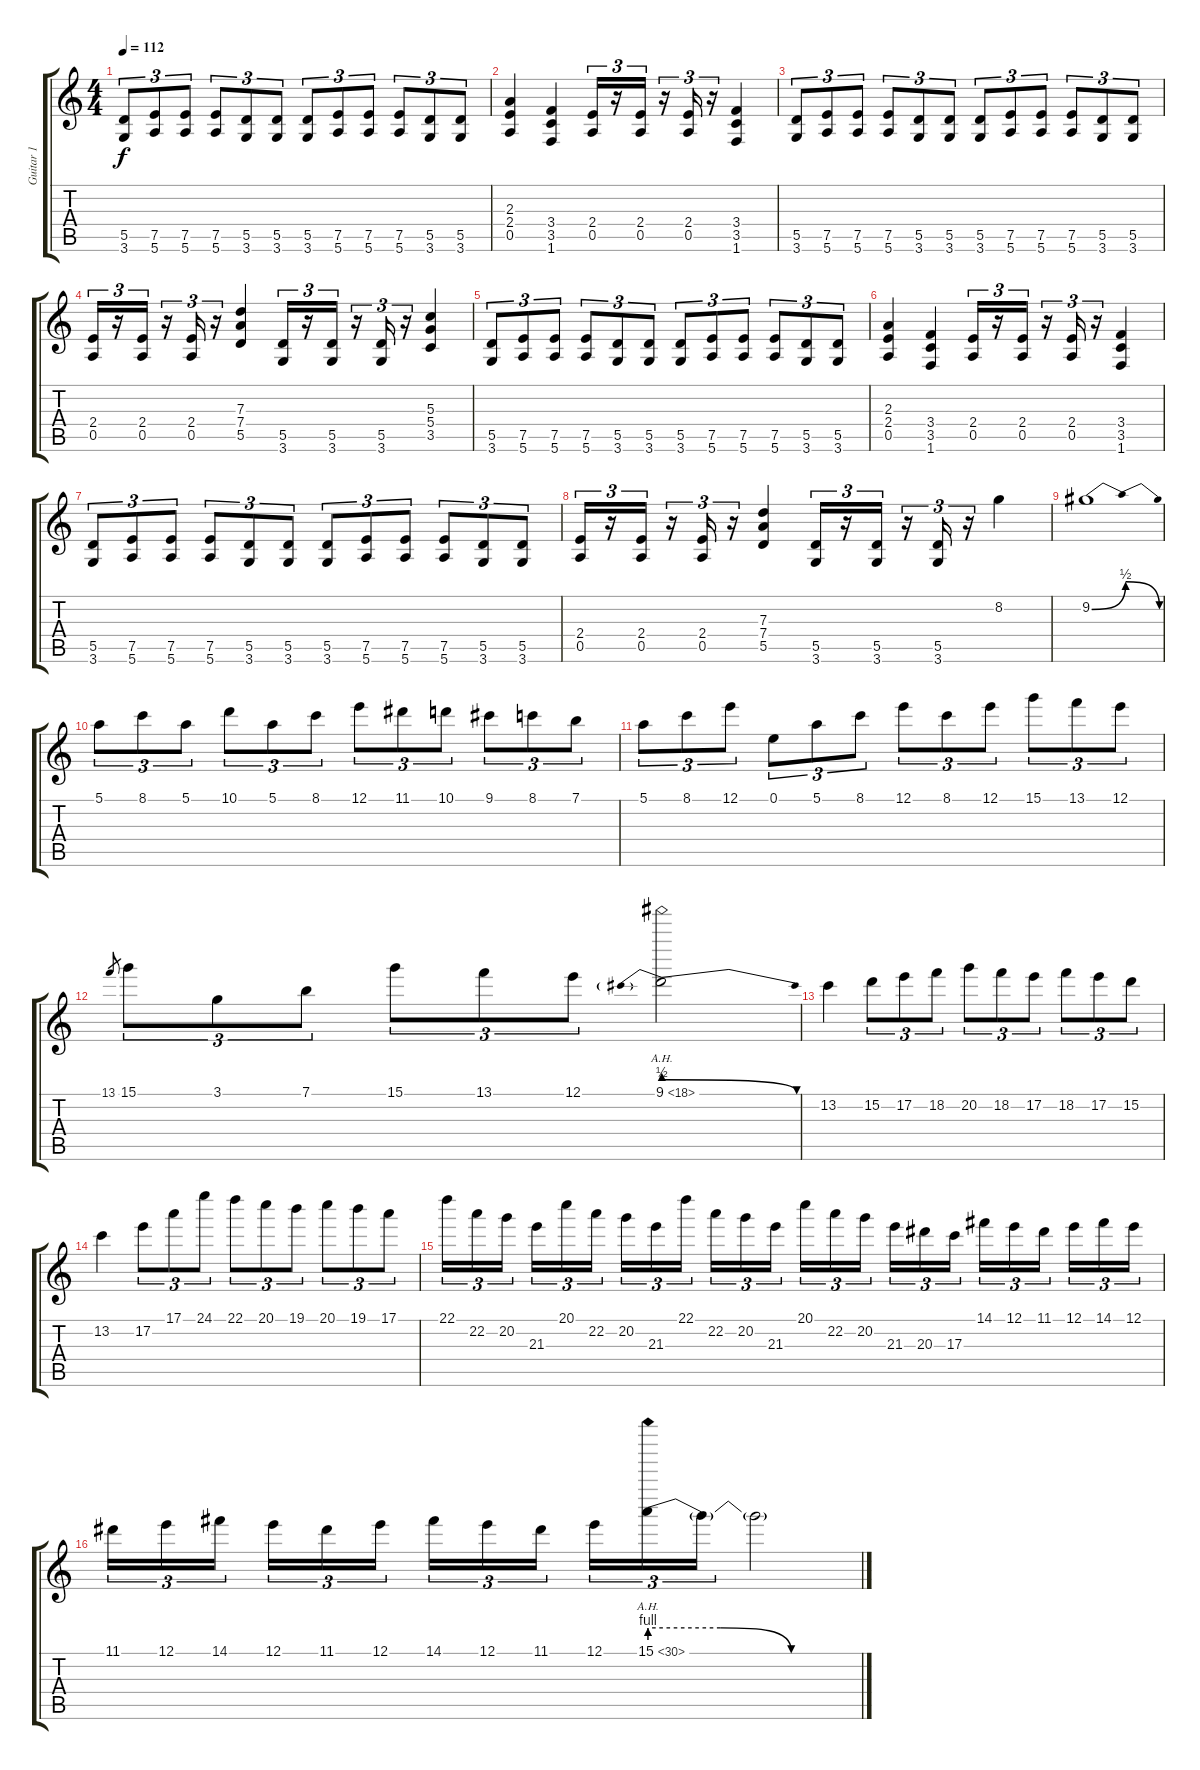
\track ("Guitar 1" "Guitar 1") {instrument distortionguitar}
\staff {score tabs}
\tuning (E4 B3 G3 D3 A2 E2) {hide}
\ts (4 4)
\tempo 112
\clef g2
\ks c
(5.5 3.6).8{tu (3 2) dy f} (7.5 5.6).8{tu (3 2)} (7.5 5.6).8{tu (3 2)} (7.5 5.6).8{tu (3 2)} (5.5 3.6).8{tu (3 2)} (5.5 3.6).8{tu (3 2)} (5.5 3.6).8{tu (3 2)} (7.5 5.6).8{tu (3 2)} (7.5 5.6).8{tu (3 2)} (7.5 5.6).8{tu (3 2)} (5.5 3.6).8{tu (3 2)} (5.5 3.6).8{tu (3 2)} |
(2.3 2.4 0.5).4 (3.4 3.5 1.6).4 (2.4 0.5).16{tu (3 2)} r.16{tu (3 2)} (2.4 0.5).16{tu (3 2)} r.16{tu (3 2)} (2.4 0.5).16{tu (3 2)} r.16{tu (3 2)} (3.4 3.5 1.6).4 |
(5.5 3.6).8{tu (3 2)} (7.5 5.6).8{tu (3 2)} (7.5 5.6).8{tu (3 2)} (7.5 5.6).8{tu (3 2)} (5.5 3.6).8{tu (3 2)} (5.5 3.6).8{tu (3 2)} (5.5 3.6).8{tu (3 2)} (7.5 5.6).8{tu (3 2)} (7.5 5.6).8{tu (3 2)} (7.5 5.6).8{tu (3 2)} (5.5 3.6).8{tu (3 2)} (5.5 3.6).8{tu (3 2)} |
(2.4 0.5).16{tu (3 2)} r.16{tu (3 2)} (2.4 0.5).16{tu (3 2)} r.16{tu (3 2)} (2.4 0.5).16{tu (3 2)} r.16{tu (3 2)} (7.3 7.4 5.5).4 (5.5 3.6).16{tu (3 2)} r.16{tu (3 2)} (5.5 3.6).16{tu (3 2)} r.16{tu (3 2)} (5.5 3.6).16{tu (3 2)} r.16{tu (3 2)} (5.3 5.4 3.5).4 |
(5.5 3.6).8{tu (3 2)} (7.5 5.6).8{tu (3 2)} (7.5 5.6).8{tu (3 2)} (7.5 5.6).8{tu (3 2)} (5.5 3.6).8{tu (3 2)} (5.5 3.6).8{tu (3 2)} (5.5 3.6).8{tu (3 2)} (7.5 5.6).8{tu (3 2)} (7.5 5.6).8{tu (3 2)} (7.5 5.6).8{tu (3 2)} (5.5 3.6).8{tu (3 2)} (5.5 3.6).8{tu (3 2)} |
(2.3 2.4 0.5).4 (3.4 3.5 1.6).4 (2.4 0.5).16{tu (3 2)} r.16{tu (3 2)} (2.4 0.5).16{tu (3 2)} r.16{tu (3 2)} (2.4 0.5).16{tu (3 2)} r.16{tu (3 2)} (3.4 3.5 1.6).4 |
(5.5 3.6).8{tu (3 2)} (7.5 5.6).8{tu (3 2)} (7.5 5.6).8{tu (3 2)} (7.5 5.6).8{tu (3 2)} (5.5 3.6).8{tu (3 2)} (5.5 3.6).8{tu (3 2)} (5.5 3.6).8{tu (3 2)} (7.5 5.6).8{tu (3 2)} (7.5 5.6).8{tu (3 2)} (7.5 5.6).8{tu (3 2)} (5.5 3.6).8{tu (3 2)} (5.5 3.6).8{tu (3 2)} |
(2.4 0.5).16{tu (3 2)} r.16{tu (3 2)} (2.4 0.5).16{tu (3 2)} r.16{tu (3 2)} (2.4 0.5).16{tu (3 2)} r.16{tu (3 2)} (7.3 7.4 5.5).4 (5.5 3.6).16{tu (3 2)} r.16{tu (3 2)} (5.5 3.6).16{tu (3 2)} r.16{tu (3 2)} (5.5 3.6).16{tu (3 2)} r.16{tu (3 2)} 8.2.4 |
9.2{be (bendrelease 0 0 30 2 55 2 60 0)}.1 |
5.1.8{tu (3 2)} 8.1.8{tu (3 2)} 5.1.8{tu (3 2)} 10.1.8{tu (3 2)} 5.1.8{tu (3 2)} 8.1.8{tu (3 2)} 12.1.8{tu (3 2)} 11.1.8{tu (3 2)} 10.1.8{tu (3 2)} 9.1.8{tu (3 2)} 8.1.8{tu (3 2)} 7.1.8{tu (3 2)} |
5.1.8{tu (3 2)} 8.1.8{tu (3 2)} 12.1.8{tu (3 2)} 0.1.8{tu (3 2)} 5.1.8{tu (3 2)} 8.1.8{tu (3 2)} 12.1.8{tu (3 2)} 8.1.8{tu (3 2)} 12.1.8{tu (3 2)} 15.1.8{tu (3 2)} 13.1.8{tu (3 2)} 12.1.8{tu (3 2)} |
13.1.8{gr} 15.1.8{tu (3 2)} 3.1.8{tu (3 2)} 7.1.8{tu (3 2)} 15.1.8{tu (3 2)} 13.1.8{tu (3 2)} 12.1.8{tu (3 2)} 9.1{be (prebendrelease 0 2 60 0) ah 9}.2 |
13.2.4 15.2.8{tu (3 2)} 17.2.8{tu (3 2)} 18.2.8{tu (3 2)} 20.2.8{tu (3 2)} 18.2.8{tu (3 2)} 17.2.8{tu (3 2)} 18.2.8{tu (3 2)} 17.2.8{tu (3 2)} 15.2.8{tu (3 2)} |
13.2.4 17.2.8{tu (3 2)} 17.1.8{tu (3 2)} 24.1.8{tu (3 2)} 22.1.8{tu (3 2)} 20.1.8{tu (3 2)} 19.1.8{tu (3 2)} 20.1.8{tu (3 2)} 19.1.8{tu (3 2)} 17.1.8{tu (3 2)} |
22.1.16{tu (3 2)} 22.2.16{tu (3 2)} 20.2.16{tu (3 2)} 21.3.16{tu (3 2)} 20.1.16{tu (3 2)} 22.2.16{tu (3 2)} 20.2.16{tu (3 2)} 21.3.16{tu (3 2)} 22.1.16{tu (3 2)} 22.2.16{tu (3 2)} 20.2.16{tu (3 2)} 21.3.16{tu (3 2)} 20.1.16{tu (3 2)} 22.2.16{tu (3 2)} 20.2.16{tu (3 2)} 21.3.16{tu (3 2)} 20.3.16{tu (3 2)} 17.3.16{tu (3 2)} 14.1.16{tu (3 2)} 12.1.16{tu (3 2)} 11.1.16{tu (3 2)} 12.1.16{tu (3 2)} 14.1.16{tu (3 2)} 12.1.16{tu (3 2)} |
11.1.16{tu (3 2)} 12.1.16{tu (3 2)} 14.1.16{tu (3 2)} 12.1.16{tu (3 2)} 11.1.16{tu (3 2)} 12.1.16{tu (3 2)} 14.1.16{tu (3 2)} 12.1.16{tu (3 2)} 11.1.16{tu (3 2)} 12.1.16{tu (3 2)} 15.1{be (custom 0 4 20 4 40 0 60 0) ah 15}.16{tu (3 2)} 15.1{t}.16{tu (3 2)} 15.1{t}.2
